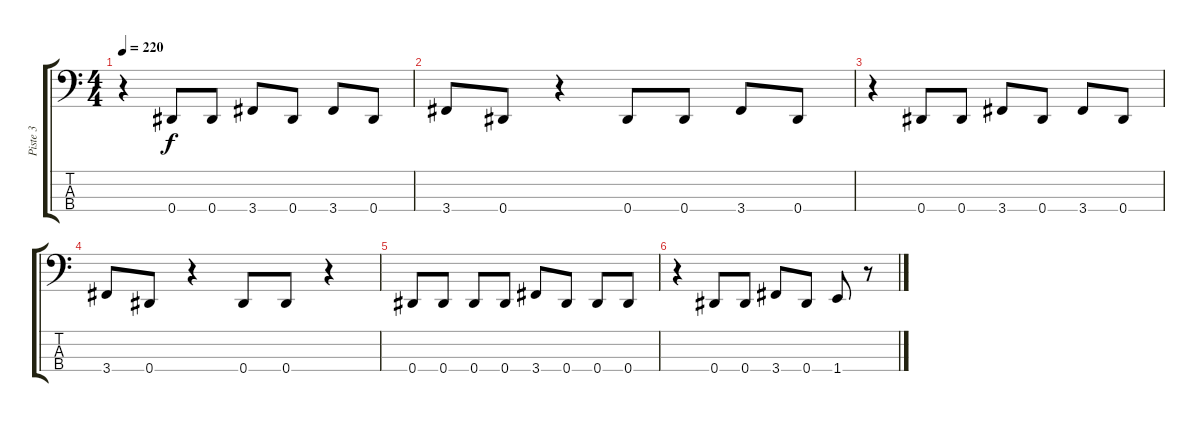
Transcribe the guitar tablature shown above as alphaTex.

\track ("Piste 3" "Piste 3") {instrument electricbasspick}
\staff {score tabs}
\tuning (Gb2 Db2 Ab1 Eb1) {hide}
\ts (4 4)
\tempo 220
\clef f4
\ks c
r.4{dy f} 0.4.8 0.4.8 3.4.8 0.4.8 3.4.8 0.4.8 |
3.4.8 0.4.8 r.4 0.4.8 0.4.8 3.4.8 0.4.8 |
r.4 0.4.8 0.4.8 3.4.8 0.4.8 3.4.8 0.4.8 |
3.4.8 0.4.8 r.4 0.4.8 0.4.8 r.4 |
0.4.8 0.4.8 0.4.8 0.4.8 3.4.8 0.4.8 0.4.8 0.4.8 |
r.4 0.4.8 0.4.8 3.4.8 0.4.8 1.4.8 r.8
